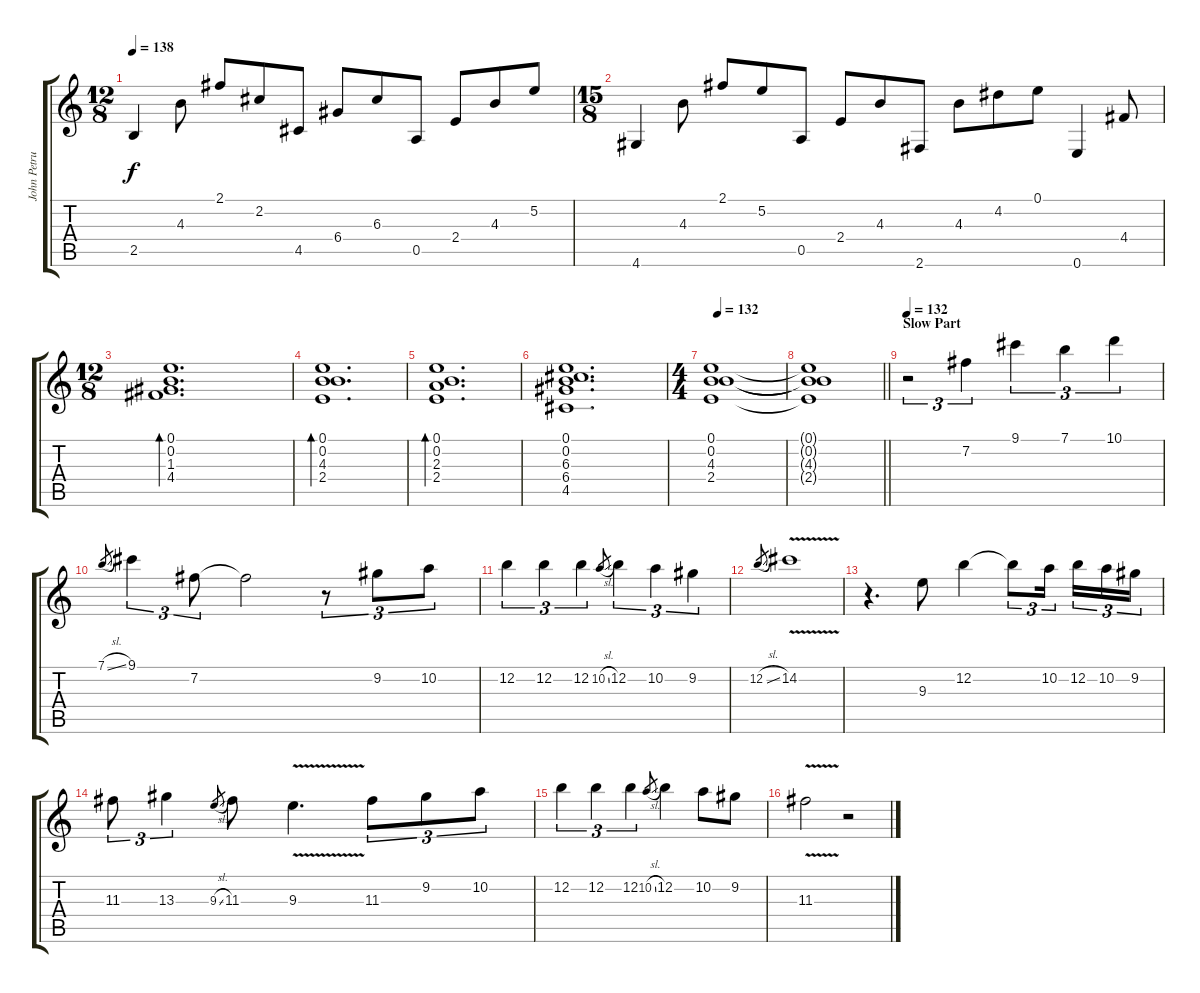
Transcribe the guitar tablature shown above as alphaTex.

\track ("John Petrucci - 2" "John Petru") {instrument distortionguitar}
\staff {score tabs}
\tuning (E4 B3 G3 D3 A2 E2) {hide}
\ts (12 8)
\tempo 138
\clef g2
\ks c
2.5.4{dy f} 4.3.8 2.1.8 2.2.8 4.5.8 6.4.8 6.3.8 0.5.8 2.4.8 4.3.8 5.2.8 |
\ts (15 8)
4.6.4 4.3.8 2.1.8 5.2.8 0.5.8 2.4.8 4.3.8 2.6.8 4.3.8 4.2.8 0.1.8 0.6.4 4.4.8 |
\ts (12 8)
(0.1 0.2 1.3 4.4).1{d bd 120} |
(0.1 0.2 4.3 2.4).1{d bd 120} |
(0.1 0.2 2.3 2.4).1{d bd 120} |
(0.1 0.2 6.3 6.4 4.5).1{d} |
\ts (4 4)
\tempo 132
(0.1 0.2 4.3 2.4).1 |
\barLineRight lightlight
(0.1{t} 0.2{t} 4.3{t} 2.4{t}).1 |
\section ("" "Slow Part")
\tempo 132
r.2{tu (3 2) volume 11 instrument electricguitarjazz} 7.2.4{tu (3 2)} 9.1.4{tu (3 2)} 7.1.4{tu (3 2)} 10.1.4{tu (3 2)} |
7.1{sl}.8{gr} 9.1.4{tu (3 2)} 7.2.8{tu (3 2)} 7.2{t}.2 r.8{tu (3 2)} 9.2.8{tu (3 2)} 10.2.8{tu (3 2)} |
12.2.4{tu (3 2)} 12.2.4{tu (3 2)} 12.2.4{tu (3 2)} 10.2{sl}.8{gr} 12.2.4{tu (3 2)} 10.2.4{tu (3 2)} 9.2.4{tu (3 2)} |
12.2{sl}.8{gr} 14.2{v}.1 |
r.4{d} 9.3.8 12.2.4 12.2{t}.8{tu (3 2)} 10.2.16{tu (3 2) beam splitsecondary} 12.2.16{tu (3 2)} 10.2.16{tu (3 2)} 9.2.16{tu (3 2)} |
11.3.8{tu (3 2)} 13.3.4{tu (3 2)} 9.3{sl}.8{gr} 11.3.8 9.3{v}.4{d} 11.3.8{tu (3 2)} 9.2.8{tu (3 2)} 10.2.8{tu (3 2)} |
12.2.4{tu (3 2)} 12.2.4{tu (3 2)} 12.2.4{tu (3 2)} 10.2{sl}.8{gr} 12.2.4 10.2.8 9.2.8 |
11.3{v}.2 r.2
